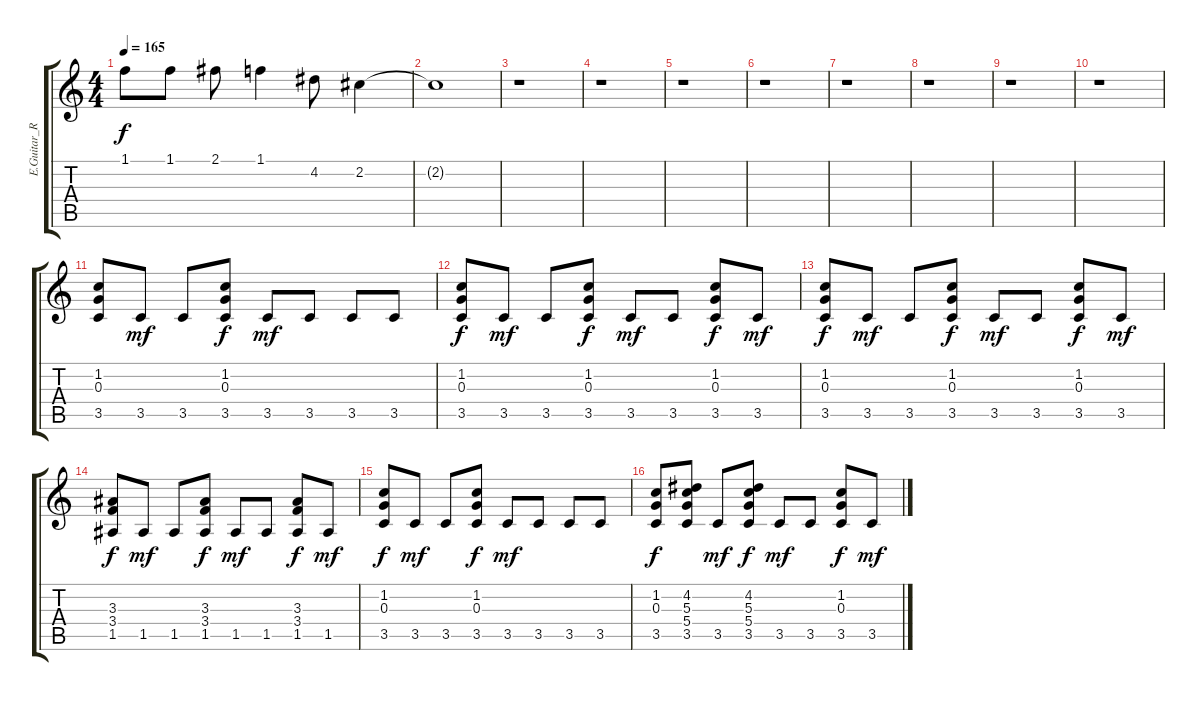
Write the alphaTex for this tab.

\track ("E.Guitar_R" "E.Guitar_R") {instrument distortionguitar}
\staff {score tabs}
\tuning (E4 B3 G3 D3 A2 E2) {hide}
\ts (4 4)
\tempo 165
\clef g2
\ks c
1.1.8{dy f} 1.1.8 2.1.8 1.1.4 4.2.8 2.2.4 |
2.2{t}.1 |
r.1 |
r.1 |
r.1 |
r.1 |
r.1 |
r.1 |
r.1 |
r.1 |
(1.2 0.3 3.5).8 3.5.8{dy mf} 3.5.8 (1.2 0.3 3.5).8{dy f} 3.5.8{dy mf} 3.5.8 3.5.8 3.5.8 |
(1.2 0.3 3.5).8{dy f} 3.5.8{dy mf} 3.5.8 (1.2 0.3 3.5).8{dy f} 3.5.8{dy mf} 3.5.8 (1.2 0.3 3.5).8{dy f} 3.5.8{dy mf} |
(1.2 0.3 3.5).8{dy f} 3.5.8{dy mf} 3.5.8 (1.2 0.3 3.5).8{dy f} 3.5.8{dy mf} 3.5.8 (1.2 0.3 3.5).8{dy f} 3.5.8{dy mf} |
(3.3 3.4 1.5).8{dy f} 1.5.8{dy mf} 1.5.8 (3.3 3.4 1.5).8{dy f} 1.5.8{dy mf} 1.5.8 (3.3 3.4 1.5).8{dy f} 1.5.8{dy mf} |
(1.2 0.3 3.5).8{dy f} 3.5.8{dy mf} 3.5.8 (1.2 0.3 3.5).8{dy f} 3.5.8{dy mf} 3.5.8 3.5.8 3.5.8 |
(1.2 0.3 3.5).8{dy f} (4.2 5.3 5.4 3.5).8 3.5.8{dy mf} (4.2 5.3 5.4 3.5).8{dy f} 3.5.8{dy mf} 3.5.8 (1.2 0.3 3.5).8{dy f} 3.5.8{dy mf}
